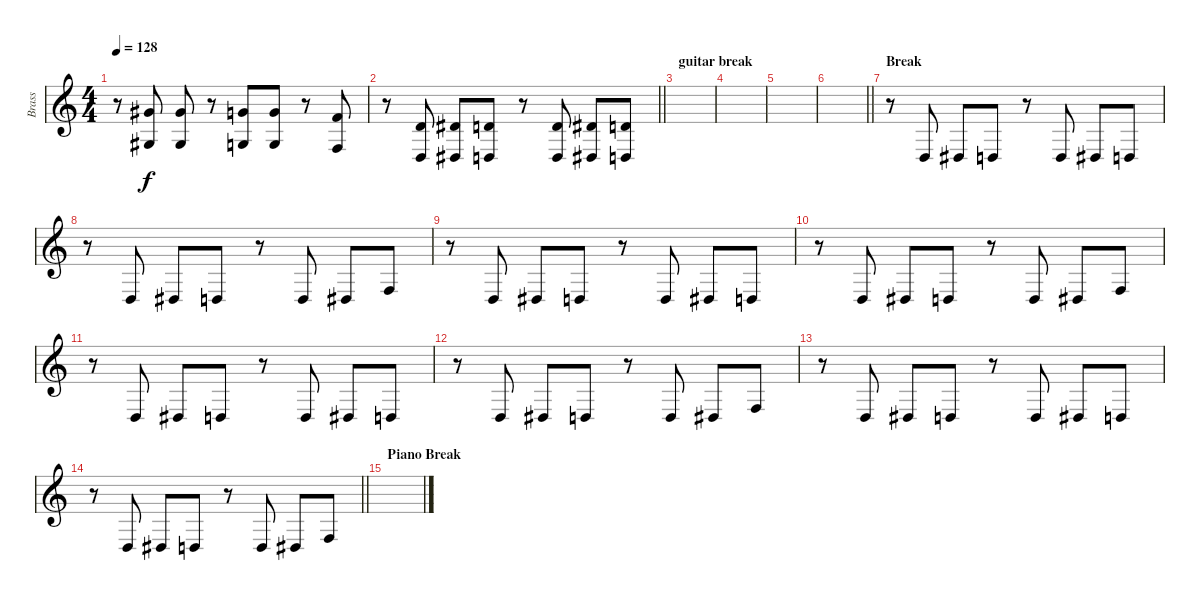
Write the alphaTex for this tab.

\track ("Brass" "Brass") {instrument brasssection}
\staff {score}
\tuning (E4 B3 G3 D3 A2 E2 B1) {hide}
\ts (4 4)
\tempo 128
\clef g2
\ks c
r.8{dy f} (4.1 6.4).8 (4.1 6.4).8 r.8 (3.1 0.3).8 (3.1 0.3).8 r.8 (1.1 3.4).8 |
\barLineRight lightlight
r.8 (3.2 0.4).8 (4.2 6.5).8 (3.2 0.4).8 r.8 (3.2 0.4).8 (4.2 6.5).8 (3.2 0.4).8 |
\section ("" "guitar break")
|
|
|
\barLineRight lightlight
|
\section ("" "Break")
r.8 0.4.8 1.4.8 0.4.8 r.8 0.4.8 1.4.8 0.4.8 |
r.8 0.4.8 1.4.8 0.4.8 r.8 0.4.8 1.4.8 3.4.8 |
r.8 0.4.8 1.4.8 0.4.8 r.8 0.4.8 1.4.8 0.4.8 |
r.8 0.4.8 1.4.8 0.4.8 r.8 0.4.8 1.4.8 3.4.8 |
r.8 0.4.8 1.4.8 0.4.8 r.8 0.4.8 1.4.8 0.4.8 |
r.8 0.4.8 1.4.8 0.4.8 r.8 0.4.8 1.4.8 3.4.8 |
r.8 0.4.8 1.4.8 0.4.8 r.8 0.4.8 1.4.8 0.4.8 |
\barLineRight lightlight
r.8 0.4.8 1.4.8 0.4.8 r.8 0.4.8 1.4.8 3.4.8 |
\section ("" "Piano Break")
